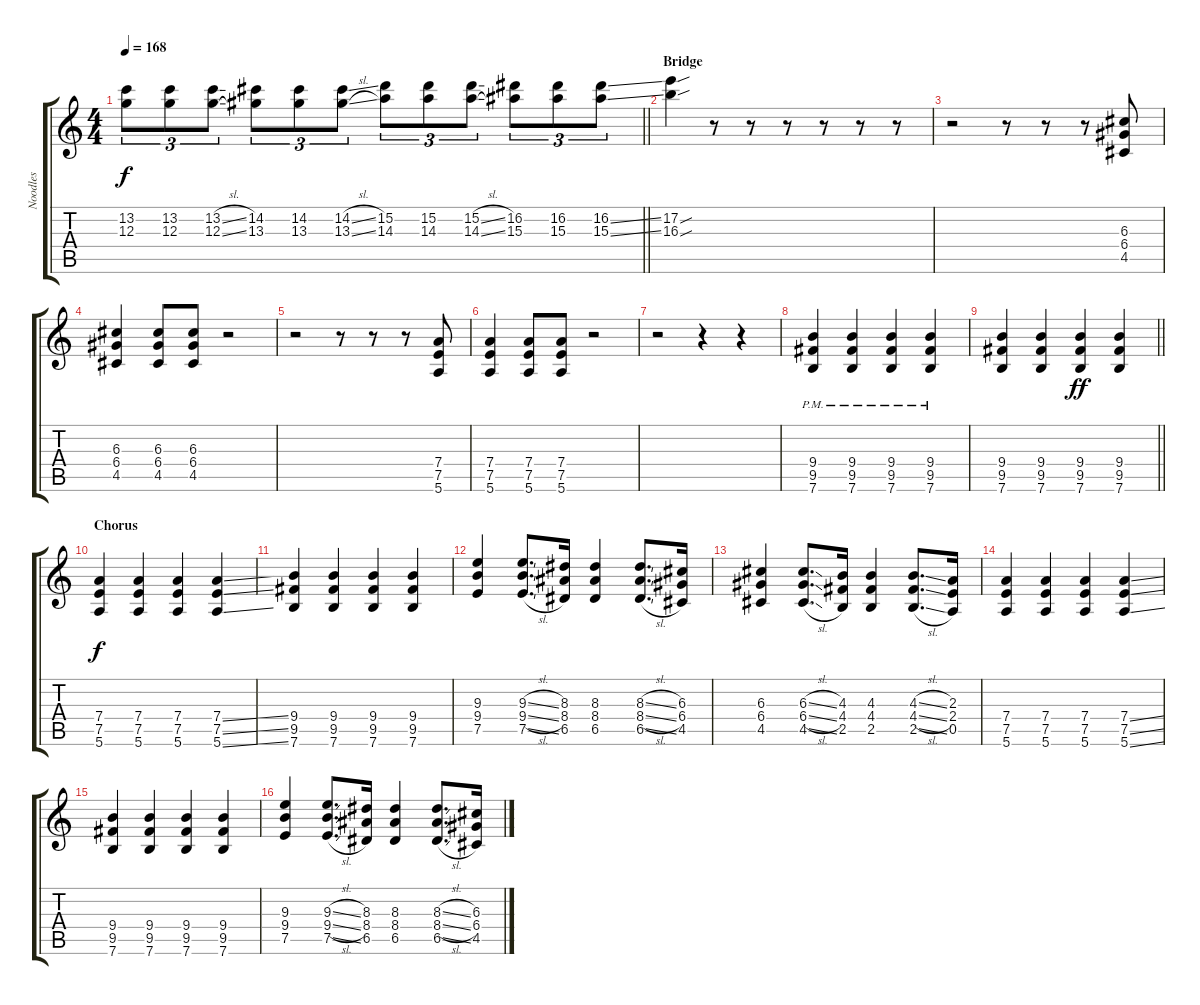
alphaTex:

\track ("Noodles" "Noodles") {instrument distortionguitar}
\staff {score tabs}
\tuning (E4 B3 G3 D3 A2 E2) {hide}
\ts (4 4)
\tempo 168
\clef g2
\barLineRight lightlight
\ks c
(13.2 12.3).8{tu (3 2) dy f} (13.2 12.3).8{tu (3 2)} (13.2{sl} 12.3{sl}).8{tu (3 2)} (14.2 13.3).8{tu (3 2)} (14.2 13.3).8{tu (3 2)} (14.2{sl} 13.3{sl}).8{tu (3 2)} (15.2 14.3).8{tu (3 2)} (15.2 14.3).8{tu (3 2)} (15.2{sl} 14.3{sl}).8{tu (3 2)} (16.2 15.3).8{tu (3 2)} (16.2 15.3).8{tu (3 2)} (16.2{ss} 15.3{ss}).8{tu (3 2)} |
\section ("" "Bridge")
(17.2{sou} 16.3{sou}).4 r.8 r.8 r.8 r.8 r.8 r.8 |
r.2 r.8 r.8 r.8 (6.3 6.4 4.5).8 |
(6.3 6.4 4.5).4 (6.3 6.4 4.5).8 (6.3 6.4 4.5).8 r.2 |
r.2 r.8 r.8 r.8 (7.4 7.5 5.6).8 |
(7.4 7.5 5.6).4 (7.4 7.5 5.6).8 (7.4 7.5 5.6).8 r.2 |
r.2 r.4 r.4 |
(9.4{pm} 9.5{pm} 7.6).4 (9.4{pm} 9.5 7.6).4 (9.4{pm} 9.5 7.6).4 (9.4{pm} 9.5 7.6).4 |
\barLineRight lightlight
(9.4 9.5 7.6).4 (9.4 9.5 7.6).4 (9.4 9.5 7.6).4{dy ff} (9.4 9.5 7.6).4 |
\section ("" "Chorus")
(7.4 7.5 5.6).4{dy f} (7.4 7.5 5.6).4 (7.4 7.5 5.6).4 (7.4{ss} 7.5{ss} 5.6{ss}).4 |
(9.4 9.5 7.6).4 (9.4 9.5 7.6).4 (9.4 9.5 7.6).4 (9.4 9.5 7.6).4 |
(9.3 9.4 7.5).4 (9.3{sl} 9.4{sl} 7.5{sl}).8{d} (8.3 8.4 6.5).16 (8.3 8.4 6.5).4 (8.3{sl} 8.4{sl} 6.5{sl}).8{d} (6.3 6.4 4.5).16 |
(6.3 6.4 4.5).4 (6.3{sl} 6.4{sl} 4.5{sl}).8{d} (4.3 4.4 2.5).16 (4.3 4.4 2.5).4 (4.3{sl} 4.4{sl} 2.5{sl}).8{d} (2.3 2.4 0.5).16 |
(7.4 7.5 5.6).4 (7.4 7.5 5.6).4 (7.4 7.5 5.6).4 (7.4{ss} 7.5{ss} 5.6{ss}).4 |
(9.4 9.5 7.6).4 (9.4 9.5 7.6).4 (9.4 9.5 7.6).4 (9.4 9.5 7.6).4 |
(9.3 9.4 7.5).4 (9.3{sl} 9.4{sl} 7.5{sl}).8{d} (8.3 8.4 6.5).16 (8.3 8.4 6.5).4 (8.3{sl} 8.4{sl} 6.5{sl}).8{d} (6.3 6.4 4.5).16
